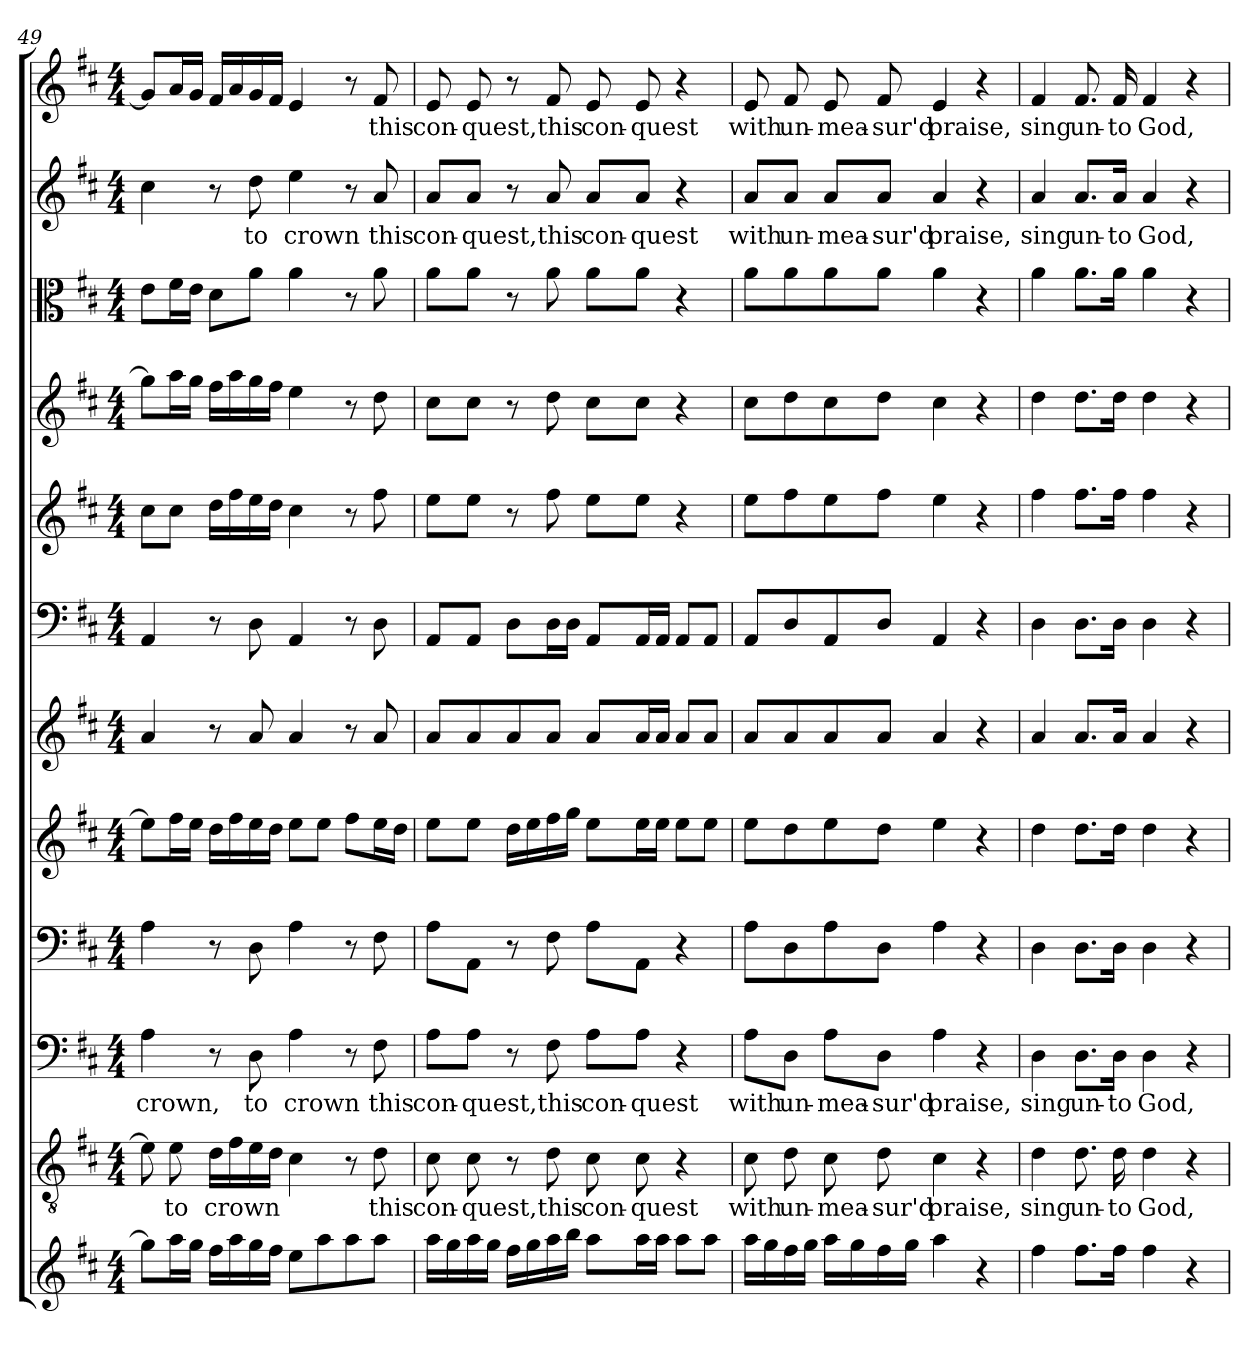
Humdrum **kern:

**kern	**kern	**text	**kern	**text	**kern	**kern	**kern	**kern	**kern	**kern	**kern	**kern	**text	**kern	**text
*part12	*part11	*part11	*part10	*part10	*part9	*part8	*part7	*part6	*part5	*part4	*part3	*part2	*part2	*part1	*part1
*staff12	*staff11	*staff11	*staff10	*staff10	*staff9	*staff8	*staff7	*staff6	*staff5	*staff4	*staff3	*staff2	*staff2	*staff1	*staff1
*clefG2	*clefGv2	*	*clefF4	*	*clefF4	*clefG2	*clefG2	*clefF4	*clefG2	*clefG2	*clefC3	*clefG2	*	*clefG2	*
*k[f#c#]	*k[f#c#]	*	*k[f#c#]	*	*k[f#c#]	*k[f#c#]	*k[f#c#]	*k[f#c#]	*k[f#c#]	*k[f#c#]	*k[f#c#]	*k[f#c#]	*	*k[f#c#]	*
*D:	*D:	*	*D:	*	*D:	*D:	*D:	*D:	*D:	*D:	*D:	*D:	*	*D:	*
*M4/4	*M4/4	*	*M4/4	*	*M4/4	*M4/4	*M4/4	*M4/4	*M4/4	*M4/4	*M4/4	*M4/4	*	*M4/4	*
=49	=49	=49	=49	=49	=49	=49	=49	=49	=49	=49	=49	=49	=49	=49	=49
8gg\L]	8e\]	.	4A\	crown,	4A\	8ee\L]	4a/	4AA/	8cc#\L	8gg\L]	8e\L	4cc#\	.	8g/L]	.
16aa\L	8e\	to	.	.	.	16ff#\L	.	.	8cc#\J	16aa\L	16f#\L	.	.	16a/L	.
16gg\JJ	.	.	.	.	.	16ee\JJ	.	.	.	16gg\JJ	16e\JJ	.	.	16g/JJ	.
16ff#\LL	16d\LL	crown	8r	.	8r	16dd\LL	8r	8r	16dd\LL	16ff#\LL	8d\L	8r	.	16f#/LL	.
16aa\	16f#\	.	.	.	.	16ff#\	.	.	16ff#\	16aa\	.	.	.	16a/	.
16gg\	16e\	.	8D\	to	8D\	16ee\	8a/	8D\	16ee\	16gg\	8a\J	8dd\	to	16g/	.
16ff#\JJ	16d\JJ	.	.	.	.	16dd\JJ	.	.	16dd\JJ	16ff#\JJ	.	.	.	16f#/JJ	.
8ee\L	4c#\	.	4A\	crown	4A\	8ee\L	4a/	4AA/	4cc#\	4ee\	4a\	4ee\	crown	4e/	.
8aa\	.	.	.	.	.	8ee\J	.	.	.	.	.	.	.	.	.
8aa\	8r	.	8r	.	8r	8ff#\L	8r	8r	8r	8r	8r	8r	.	8r	.
8aa\J	8d\	this	8F#\	this	8F#\	16ee\L	8a/	8D\	8ff#\	8dd\	8a\	8a/	this	8f#/	this
.	.	.	.	.	.	16dd\JJ	.	.	.	.	.	.	.	.	.
=50	=50	=50	=50	=50	=50	=50	=50	=50	=50	=50	=50	=50	=50	=50	=50
16aa\LL	8c#\	con-	8A\L	con-	8A\L	8ee\L	8a/L	8AA/L	8ee\L	8cc#\L	8a\L	8a/L	con-	8e/	con-
16gg\	.	.	.	.	.	.	.	.	.	.	.	.	.	.	.
16aa\	8c#\	-quest,	8A\J	-quest,	8AA\J	8ee\J	8a/	8AA/J	8ee\J	8cc#\J	8a\J	8a/J	-quest,	8e/	-quest,
16gg\JJ	.	.	.	.	.	.	.	.	.	.	.	.	.	.	.
16ff#\LL	8r	.	8r	.	8r	16dd\LL	8a/	8D\L	8r	8r	8r	8r	.	8r	.
16gg\	.	.	.	.	.	16ee\	.	.	.	.	.	.	.	.	.
16aa\	8d\	this	8F#\	this	8F#\	16ff#\	8a/J	16D\L	8ff#\	8dd\	8a\	8a/	this	8f#/	this
16bb\JJ	.	.	.	.	.	16gg\JJ	.	16D\JJ	.	.	.	.	.	.	.
8aa\L	8c#\	con-	8A\L	con-	8A\L	8ee\L	8a/L	8AA/L	8ee\L	8cc#\L	8a\L	8a/L	con-	8e/	con-
16aa\L	8c#\	-quest	8A\J	-quest	8AA\J	16ee\L	16a/L	16AA/L	8ee\J	8cc#\J	8a\J	8a/J	-quest	8e/	-quest
16aa\JJ	.	.	.	.	.	16ee\JJ	16a/JJ	16AA/JJ	.	.	.	.	.	.	.
8aa\L	4r	.	4r	.	4r	8ee\L	8a/L	8AA/L	4r	4r	4r	4r	.	4r	.
8aa\J	.	.	.	.	.	8ee\J	8a/J	8AA/J	.	.	.	.	.	.	.
=51	=51	=51	=51	=51	=51	=51	=51	=51	=51	=51	=51	=51	=51	=51	=51
16aa\LL	8c#\	with	8A\L	with	8A\L	8ee\L	8a/L	8AA/L	8ee\L	8cc#\L	8a\L	8a/L	with	8e/	with
16gg\	.	.	.	.	.	.	.	.	.	.	.	.	.	.	.
16ff#\	8d\	un-	8D\J	un-	8D\	8dd\	8a/	8D/	8ff#\	8dd\	8a\	8a/J	un-	8f#/	un-
16gg\JJ	.	.	.	.	.	.	.	.	.	.	.	.	.	.	.
16aa\LL	8c#\	-mea-	8A\L	-mea-	8A\	8ee\	8a/	8AA/	8ee\	8cc#\	8a\	8a/L	-mea-	8e/	-mea-
16gg\	.	.	.	.	.	.	.	.	.	.	.	.	.	.	.
16ff#\	8d\	-sur'd	8D\J	-sur'd	8D\J	8dd\J	8a/J	8D/J	8ff#\J	8dd\J	8a\J	8a/J	-sur'd	8f#/	-sur'd
16gg\JJ	.	.	.	.	.	.	.	.	.	.	.	.	.	.	.
4aa\	4c#\	praise,	4A\	praise,	4A\	4ee\	4a/	4AA/	4ee\	4cc#\	4a\	4a/	praise,	4e/	praise,
4r	4r	.	4r	.	4r	4r	4r	4r	4r	4r	4r	4r	.	4r	.
=52	=52	=52	=52	=52	=52	=52	=52	=52	=52	=52	=52	=52	=52	=52	=52
4ff#\	4d\	sing	4D\	sing	4D\	4dd\	4a/	4D\	4ff#\	4dd\	4a\	4a/	sing	4f#/	sing
8.ff#\L	8.d\	un-	8.D\L	un-	8.D\L	8.dd\L	8.a/L	8.D\L	8.ff#\L	8.dd\L	8.a\L	8.a/L	un-	8.f#/	un-
16ff#\Jk	16d\	-to	16D\Jk	-to	16D\Jk	16dd\Jk	16a/Jk	16D\Jk	16ff#\Jk	16dd\Jk	16a\Jk	16a/Jk	-to	16f#/	-to
4ff#\	4d\	God,	4D\	God,	4D\	4dd\	4a/	4D\	4ff#\	4dd\	4a\	4a/	God,	4f#/	God,
4r	4r	.	4r	.	4r	4r	4r	4r	4r	4r	4r	4r	.	4r	.
=	=	=	=	=	=	=	=	=	=	=	=	=	=	=	=
*-	*-	*-	*-	*-	*-	*-	*-	*-	*-	*-	*-	*-	*-	*-	*-
